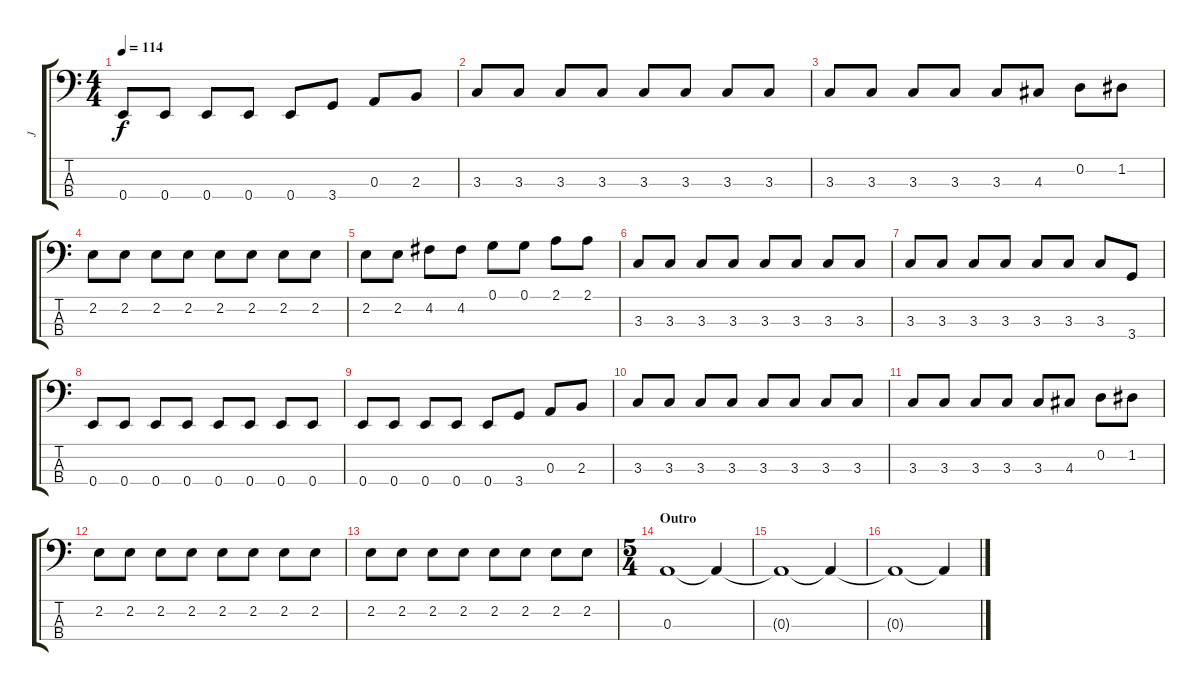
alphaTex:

\track ("J" "J") {instrument electricbasspick}
\staff {score tabs}
\tuning (G2 D2 A1 E1) {hide}
\ts (4 4)
\tempo 114
\clef f4
\ks c
0.4.8{dy f} 0.4.8 0.4.8 0.4.8 0.4.8 3.4.8 0.3.8 2.3.8 |
3.3.8 3.3.8 3.3.8 3.3.8 3.3.8 3.3.8 3.3.8 3.3.8 |
3.3.8 3.3.8 3.3.8 3.3.8 3.3.8 4.3.8 0.2.8 1.2.8 |
2.2.8 2.2.8 2.2.8 2.2.8 2.2.8 2.2.8 2.2.8 2.2.8 |
2.2.8 2.2.8 4.2.8 4.2.8 0.1.8 0.1.8 2.1.8 2.1.8 |
3.3.8 3.3.8 3.3.8 3.3.8 3.3.8 3.3.8 3.3.8 3.3.8 |
3.3.8 3.3.8 3.3.8 3.3.8 3.3.8 3.3.8 3.3.8 3.4.8 |
0.4.8 0.4.8 0.4.8 0.4.8 0.4.8 0.4.8 0.4.8 0.4.8 |
0.4.8 0.4.8 0.4.8 0.4.8 0.4.8 3.4.8 0.3.8 2.3.8 |
3.3.8 3.3.8 3.3.8 3.3.8 3.3.8 3.3.8 3.3.8 3.3.8 |
3.3.8 3.3.8 3.3.8 3.3.8 3.3.8 4.3.8 0.2.8 1.2.8 |
2.2.8 2.2.8 2.2.8 2.2.8 2.2.8 2.2.8 2.2.8 2.2.8 |
2.2.8 2.2.8 2.2.8 2.2.8 2.2.8 2.2.8 2.2.8 2.2.8 |
\ts (5 4)
\section ("" "Outro")
0.3.1 0.3{t}.4 |
0.3{t}.1 0.3{t}.4 |
0.3{t}.1 0.3{t}.4
